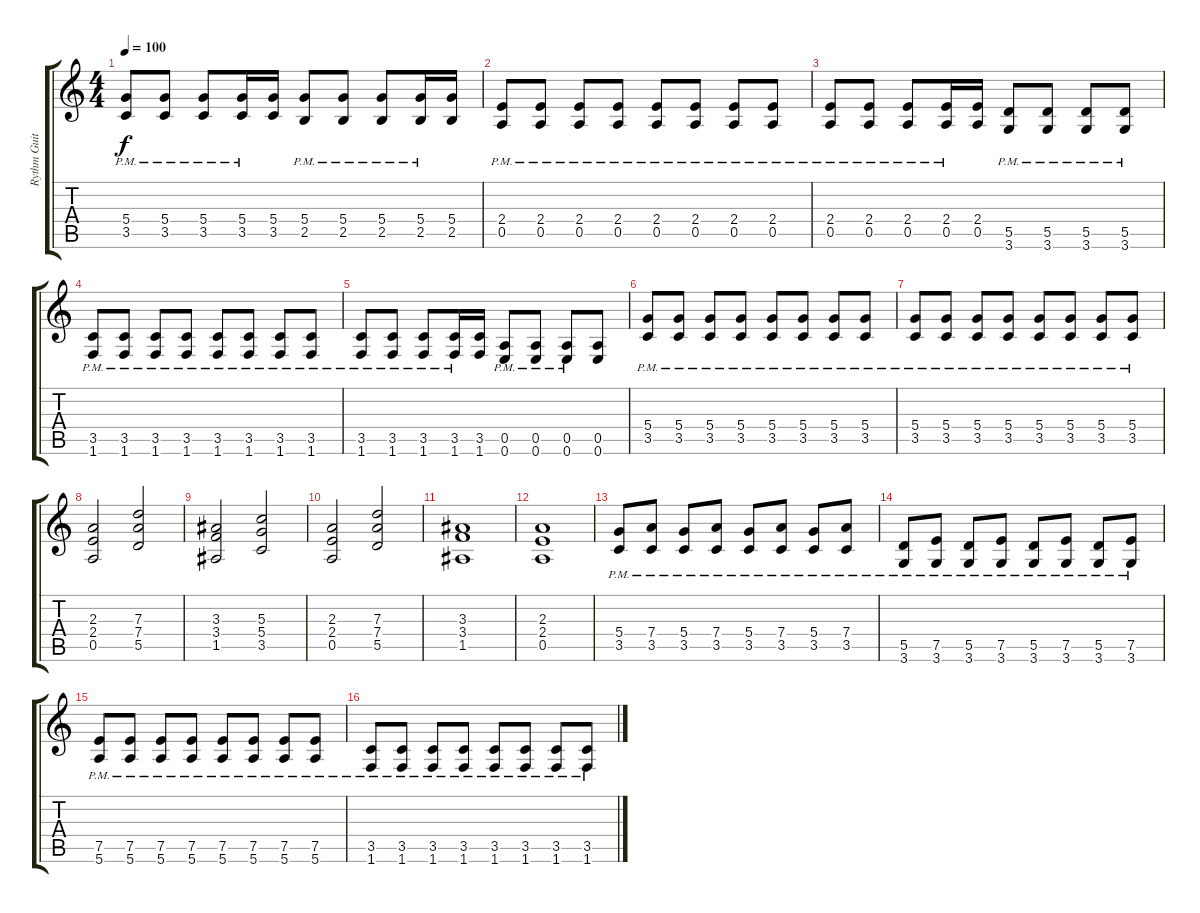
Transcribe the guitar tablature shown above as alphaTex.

\track ("Rythm Guitar" "Rythm Guit") {instrument distortionguitar}
\staff {score tabs}
\tuning (E4 B3 G3 D3 A2 E2) {hide}
\ts (4 4)
\tempo 100
\clef g2
\ks c
(5.4{pm} 3.5{pm}).8{dy f} (5.4{pm} 3.5{pm}).8 (5.4{pm} 3.5{pm}).8 (5.4{pm} 3.5{pm}).16 (5.4 3.5).16 (5.4{pm} 2.5{pm}).8 (5.4{pm} 2.5{pm}).8 (5.4{pm} 2.5{pm}).8 (5.4{pm} 2.5{pm}).16 (5.4 2.5).16 |
(2.4{pm} 0.5{pm}).8 (2.4{pm} 0.5{pm}).8 (2.4{pm} 0.5{pm}).8 (2.4{pm} 0.5{pm}).8 (2.4{pm} 0.5{pm}).8 (2.4{pm} 0.5{pm}).8 (2.4{pm} 0.5{pm}).8 (2.4{pm} 0.5{pm}).8 |
(2.4{pm} 0.5{pm}).8 (2.4{pm} 0.5{pm}).8 (2.4{pm} 0.5{pm}).8 (2.4{pm} 0.5{pm}).16 (2.4 0.5).16 (5.5{pm} 3.6).8 (5.5{pm} 3.6).8 (5.5{pm} 3.6).8 (5.5{pm} 3.6).8 |
(3.5{pm} 1.6{pm}).8 (3.5{pm} 1.6{pm}).8 (3.5{pm} 1.6{pm}).8 (3.5{pm} 1.6{pm}).8 (3.5{pm} 1.6{pm}).8 (3.5{pm} 1.6{pm}).8 (3.5{pm} 1.6{pm}).8 (3.5{pm} 1.6{pm}).8 |
(3.5{pm} 1.6{pm}).8 (3.5{pm} 1.6{pm}).8 (3.5{pm} 1.6{pm}).8 (3.5{pm} 1.6{pm}).16 (3.5 1.6).16 (0.5{pm} 0.6).8 (0.5{pm} 0.6).8 (0.5{pm} 0.6).8 (0.5 0.6).8 |
(5.4{pm} 3.5{pm}).8 (5.4{pm} 3.5{pm}).8 (5.4{pm} 3.5{pm}).8 (5.4{pm} 3.5{pm}).8 (5.4{pm} 3.5{pm}).8 (5.4{pm} 3.5{pm}).8 (5.4{pm} 3.5{pm}).8 (5.4{pm} 3.5{pm}).8 |
(5.4{pm} 3.5{pm}).8 (5.4{pm} 3.5{pm}).8 (5.4{pm} 3.5{pm}).8 (5.4{pm} 3.5{pm}).8 (5.4{pm} 3.5{pm}).8 (5.4{pm} 3.5{pm}).8 (5.4{pm} 3.5{pm}).8 (5.4{pm} 3.5{pm}).8 |
(2.3 2.4 0.5).2 (7.3 7.4 5.5).2 |
(3.3 3.4 1.5).2 (5.3 5.4 3.5).2 |
(2.3 2.4 0.5).2 (7.3 7.4 5.5).2 |
(3.3 3.4 1.5).1 |
(2.3 2.4 0.5).1 |
(5.4{pm} 3.5{pm}).8 (7.4{pm} 3.5{pm}).8 (5.4{pm} 3.5{pm}).8 (7.4{pm} 3.5{pm}).8 (5.4{pm} 3.5{pm}).8 (7.4{pm} 3.5{pm}).8 (5.4{pm} 3.5{pm}).8 (7.4{pm} 3.5{pm}).8 |
(5.5{pm} 3.6{pm}).8 (7.5{pm} 3.6{pm}).8 (5.5{pm} 3.6{pm}).8 (7.5{pm} 3.6{pm}).8 (5.5{pm} 3.6{pm}).8 (7.5{pm} 3.6{pm}).8 (5.5{pm} 3.6{pm}).8 (7.5{pm} 3.6{pm}).8 |
(7.5{pm} 5.6{pm}).8 (7.5{pm} 5.6{pm}).8 (7.5{pm} 5.6{pm}).8 (7.5{pm} 5.6{pm}).8 (7.5{pm} 5.6{pm}).8 (7.5{pm} 5.6{pm}).8 (7.5{pm} 5.6{pm}).8 (7.5{pm} 5.6{pm}).8 |
(3.5{pm} 1.6{pm}).8 (3.5{pm} 1.6{pm}).8 (3.5{pm} 1.6{pm}).8 (3.5{pm} 1.6{pm}).8 (3.5{pm} 1.6{pm}).8 (3.5{pm} 1.6{pm}).8 (3.5{pm} 1.6{pm}).8 (3.5{pm} 1.6{pm}).8
